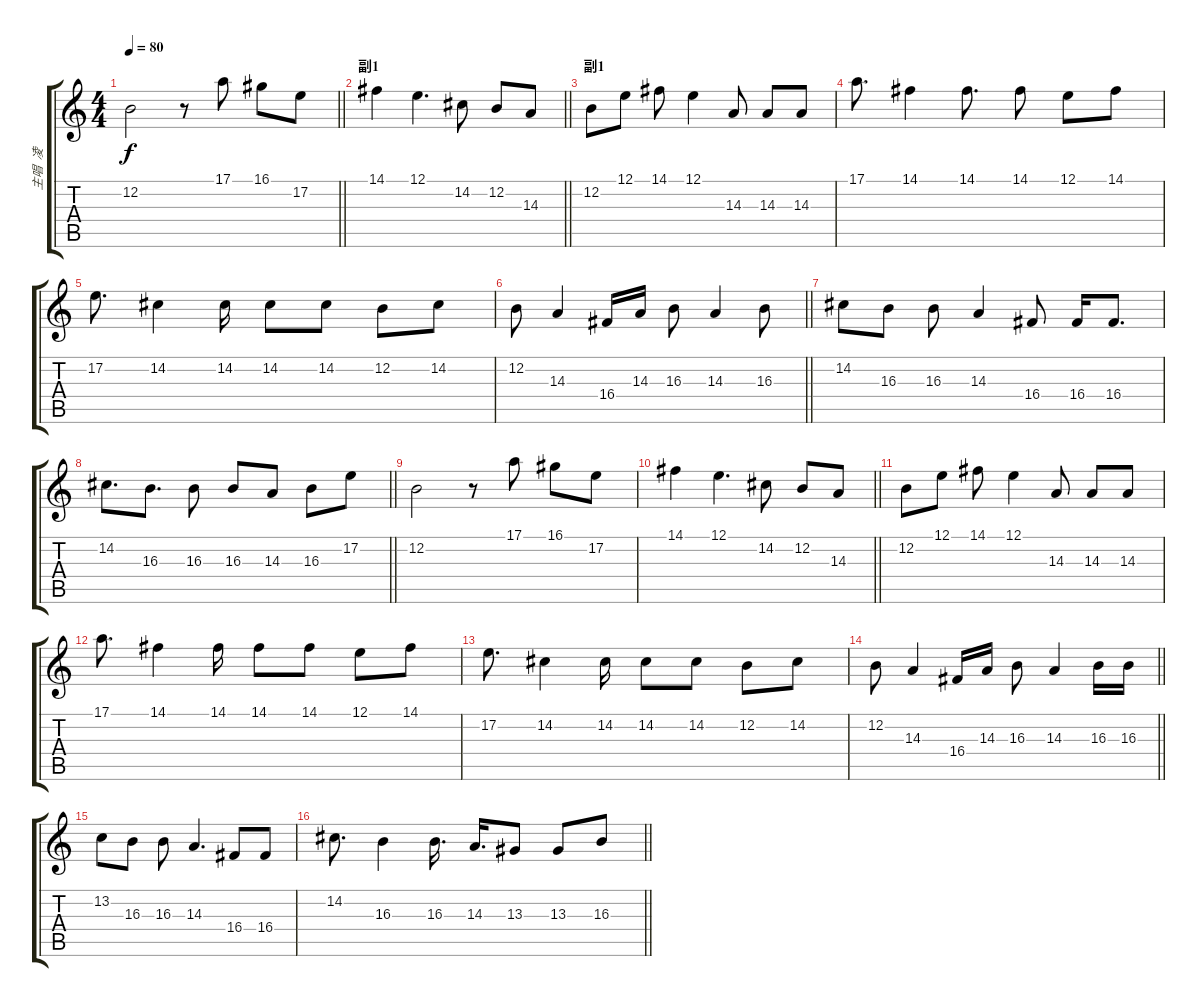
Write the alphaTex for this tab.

\track ("主唱  凌" "主唱  凌") {instrument flute}
\staff {score tabs}
\tuning (E4 B3 G3 D3 A2 E2) {hide}
\ts (4 4)
\tempo 80
\clef g2
\barLineRight lightlight
\ks c
12.2.2{dy f} r.8 17.1.8 16.1.8 17.2.8 |
\section ("" "副1")
\barLineRight lightlight
14.1.4 12.1.4{d} 14.2.8 12.2.8 14.3.8 |
\section ("" "副1")
12.2.8 12.1.8 14.1.8 12.1.4 14.3.8 14.3.8 14.3.8 |
17.1.8{d} 14.1.4 14.1.8{d} 14.1.8 12.1.8 14.1.8 |
17.2.8{d} 14.2.4 14.2.16 14.2.8 14.2.8 12.2.8 14.2.8 |
\barLineRight lightlight
12.2.8 14.3.4 16.4.16 14.3.16 16.3.8 14.3.4 16.3.8 |
14.2.8 16.3.8 16.3.8 14.3.4 16.4.8 16.4.16 16.4.8{d} |
\barLineRight lightlight
14.2.8{d} 16.3.8{d} 16.3.8 16.3.8 14.3.8 16.3.8 17.2.8 |
12.2.2 r.8 17.1.8 16.1.8 17.2.8 |
\barLineRight lightlight
14.1.4 12.1.4{d} 14.2.8 12.2.8 14.3.8 |
12.2.8 12.1.8 14.1.8 12.1.4 14.3.8 14.3.8 14.3.8 |
17.1.8{d} 14.1.4 14.1.16 14.1.8 14.1.8 12.1.8 14.1.8 |
17.2.8{d} 14.2.4 14.2.16 14.2.8 14.2.8 12.2.8 14.2.8 |
\barLineRight lightlight
12.2.8 14.3.4 16.4.16 14.3.16 16.3.8 14.3.4 16.3.16 16.3.16 |
13.2.8 16.3.8 16.3.8 14.3.4{d} 16.4.8 16.4.8 |
\barLineRight lightlight
14.2.8{d} 16.3.4 16.3.16{d} 14.3.16{d} 13.3.8 13.3.8 16.3.8
